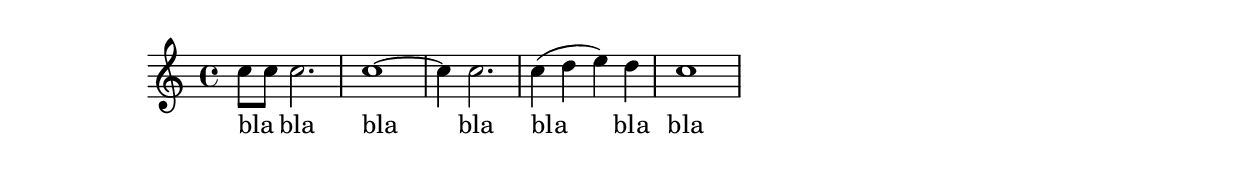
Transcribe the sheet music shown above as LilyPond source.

\version "2.14.0"
\header {

    texidoc = "Lyrics in MIDI are aligned to ties and beams:
this examples causes no bar checks in MIDI.
"


    }
\score {

    <<\relative c'' \new Voice =  A {
	\autoBeamOff
	c8[ c] c2.
	c1~c4 c2.
	c4 ( d e) d
	c1

    }
    \lyricsto "A" \lyrics { bla bla | bla bla | bla bla | bla }
    >>
    \layout {}
      \midi {}
    }
